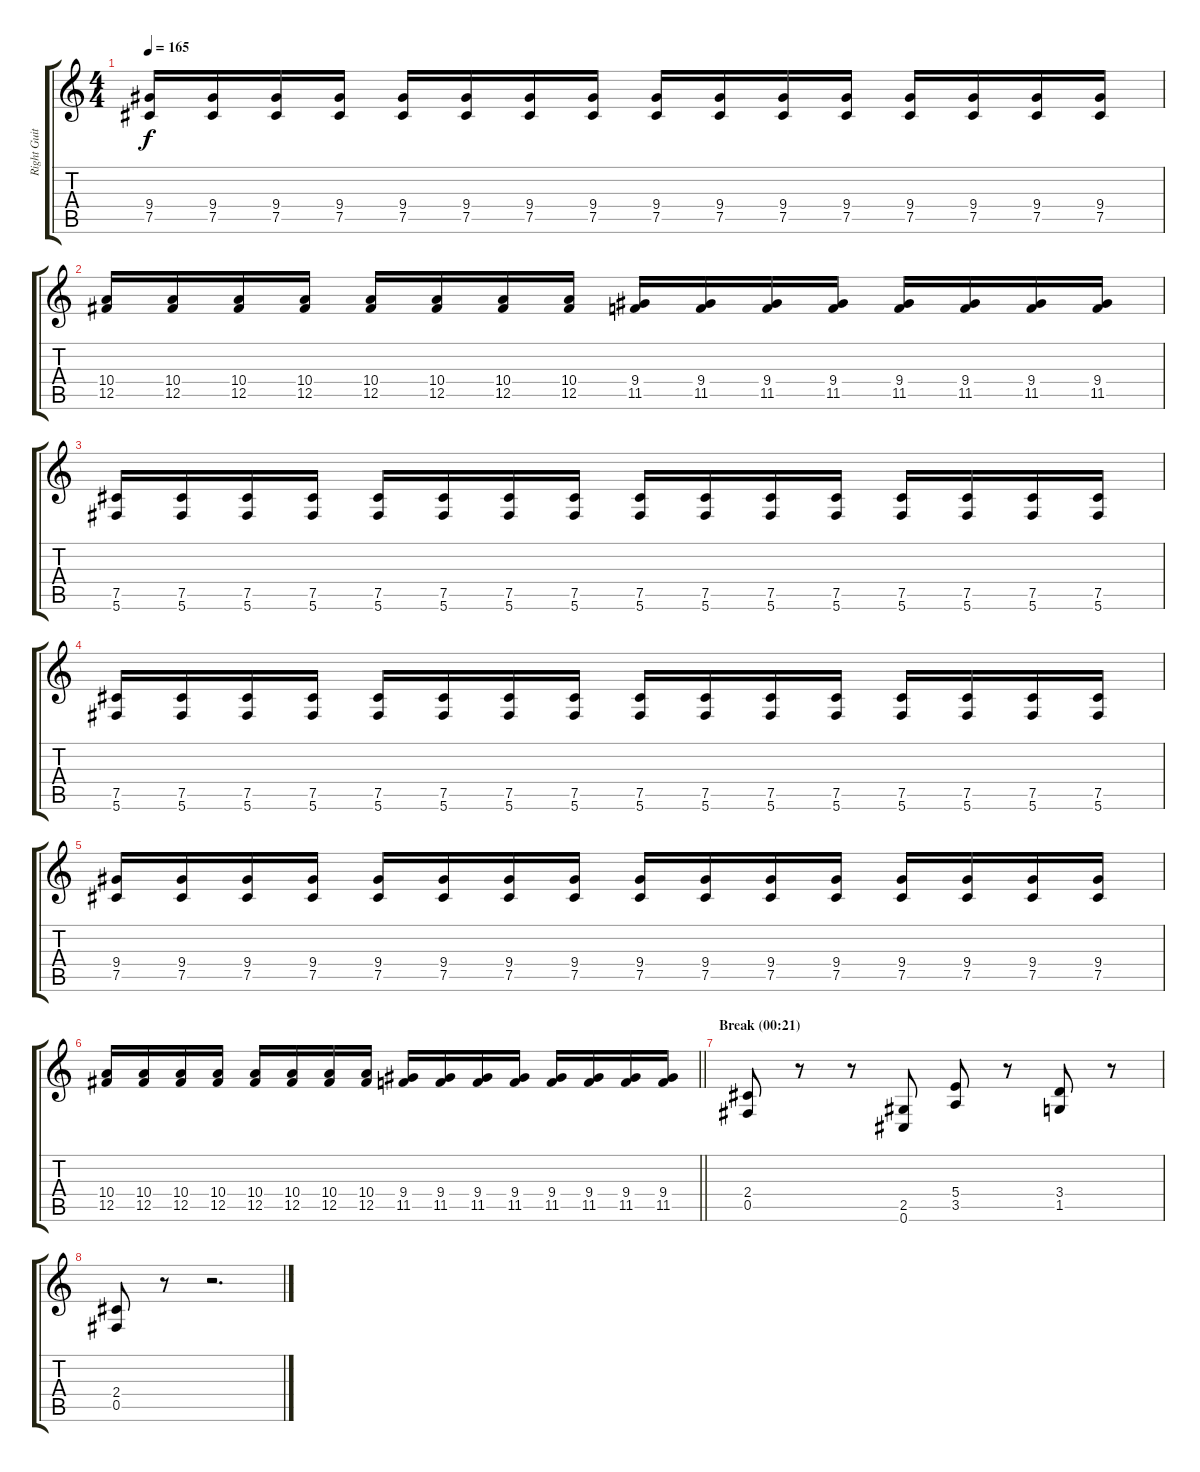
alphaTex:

\track ("Right Guitar" "Right Guit") {instrument distortionguitar}
\staff {score tabs}
\tuning (Db4 Ab3 E3 B2 Gb2 Db2) {hide}
\ts (4 4)
\tempo 165
\clef g2
\ks c
(9.4 7.5).16{dy f} (9.4 7.5).16 (9.4 7.5).16 (9.4 7.5).16 (9.4 7.5).16 (9.4 7.5).16 (9.4 7.5).16 (9.4 7.5).16 (9.4 7.5).16 (9.4 7.5).16 (9.4 7.5).16 (9.4 7.5).16 (9.4 7.5).16 (9.4 7.5).16 (9.4 7.5).16 (9.4 7.5).16 |
(10.4 12.5).16 (10.4 12.5).16 (10.4 12.5).16 (10.4 12.5).16 (10.4 12.5).16 (10.4 12.5).16 (10.4 12.5).16 (10.4 12.5).16 (9.4 11.5).16 (9.4 11.5).16 (9.4 11.5).16 (9.4 11.5).16 (9.4 11.5).16 (9.4 11.5).16 (9.4 11.5).16 (9.4 11.5).16 |
(7.5 5.6).16 (7.5 5.6).16 (7.5 5.6).16 (7.5 5.6).16 (7.5 5.6).16 (7.5 5.6).16 (7.5 5.6).16 (7.5 5.6).16 (7.5 5.6).16 (7.5 5.6).16 (7.5 5.6).16 (7.5 5.6).16 (7.5 5.6).16 (7.5 5.6).16 (7.5 5.6).16 (7.5 5.6).16 |
(7.5 5.6).16 (7.5 5.6).16 (7.5 5.6).16 (7.5 5.6).16 (7.5 5.6).16 (7.5 5.6).16 (7.5 5.6).16 (7.5 5.6).16 (7.5 5.6).16 (7.5 5.6).16 (7.5 5.6).16 (7.5 5.6).16 (7.5 5.6).16 (7.5 5.6).16 (7.5 5.6).16 (7.5 5.6).16 |
(9.4 7.5).16 (9.4 7.5).16 (9.4 7.5).16 (9.4 7.5).16 (9.4 7.5).16 (9.4 7.5).16 (9.4 7.5).16 (9.4 7.5).16 (9.4 7.5).16 (9.4 7.5).16 (9.4 7.5).16 (9.4 7.5).16 (9.4 7.5).16 (9.4 7.5).16 (9.4 7.5).16 (9.4 7.5).16 |
\barLineRight lightlight
(10.4 12.5).16 (10.4 12.5).16 (10.4 12.5).16 (10.4 12.5).16 (10.4 12.5).16 (10.4 12.5).16 (10.4 12.5).16 (10.4 12.5).16 (9.4 11.5).16 (9.4 11.5).16 (9.4 11.5).16 (9.4 11.5).16 (9.4 11.5).16 (9.4 11.5).16 (9.4 11.5).16 (9.4 11.5).16 |
\section ("" "Break (00:21)")
(2.4 0.5).8 r.8 r.8 (2.5 0.6).8 (5.4 3.5).8 r.8 (3.4 1.5).8 r.8 |
(2.4 0.5).8 r.8 r.2{d}
